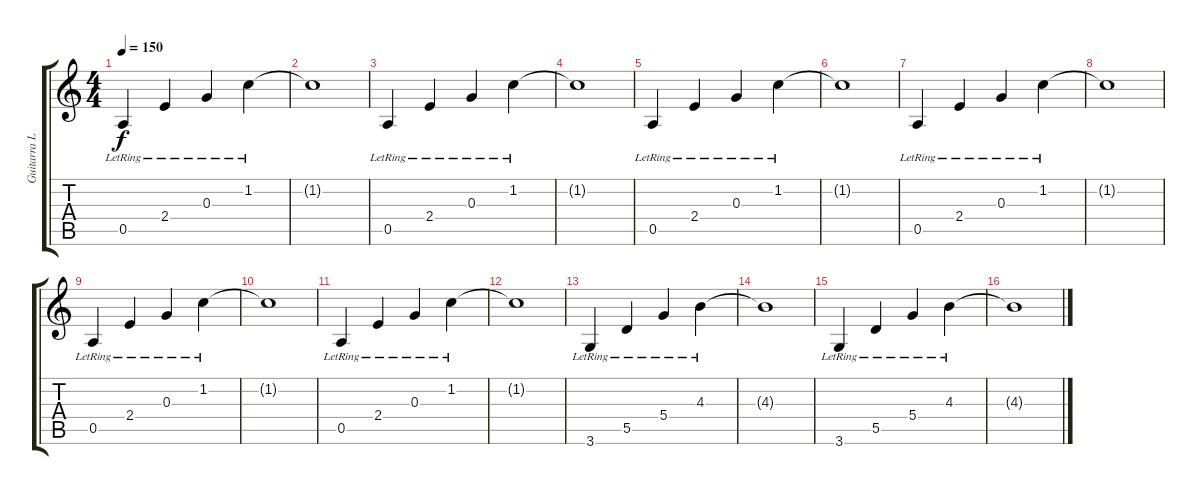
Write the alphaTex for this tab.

\track ("Guitarra Limpa" "Guitarra L") {instrument acousticguitarnylon}
\staff {score tabs}
\tuning (E4 B3 G3 D3 A2 E2) {hide}
\ts (4 4)
\tempo 150
\clef g2
\ks c
0.5{lr}.4{dy f instrument acousticguitarnylon} 2.4{lr}.4 0.3{lr}.4 1.2{lr}.4 |
1.2{t}.1 |
0.5{lr}.4 2.4{lr}.4 0.3{lr}.4 1.2{lr}.4 |
1.2{t}.1 |
0.5{lr}.4 2.4{lr}.4 0.3{lr}.4 1.2{lr}.4 |
1.2{t}.1 |
0.5{lr}.4 2.4{lr}.4 0.3{lr}.4 1.2{lr}.4 |
1.2{t}.1 |
0.5{lr}.4 2.4{lr}.4 0.3{lr}.4 1.2{lr}.4 |
1.2{t}.1 |
0.5{lr}.4 2.4{lr}.4 0.3{lr}.4 1.2{lr}.4 |
1.2{t}.1 |
3.6{lr}.4 5.5{lr}.4 5.4{lr}.4 4.3{lr}.4 |
4.3{t}.1 |
3.6{lr}.4 5.5{lr}.4 5.4{lr}.4 4.3{lr}.4 |
4.3{t}.1
